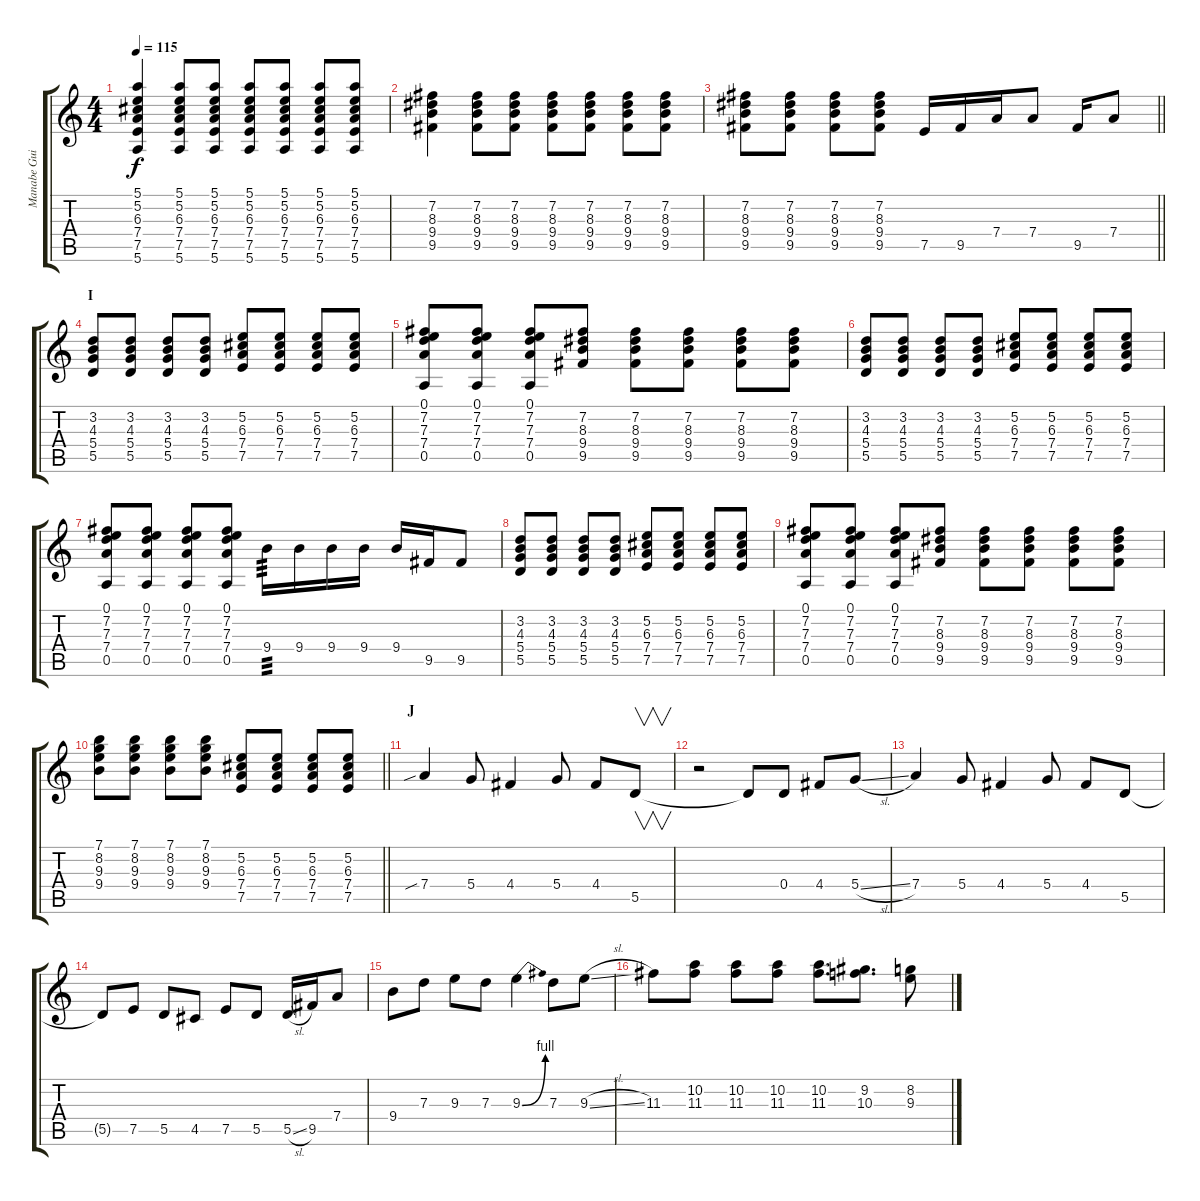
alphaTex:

\track ("Manabe Guitar" "Manabe Gui") {instrument overdrivenguitar}
\staff {score tabs}
\tuning (E4 B3 G3 D3 A2 E2) {hide}
\ts (4 4)
\tempo 115
\clef g2
\ks c
(5.1 5.2 6.3 7.4 7.5 5.6).4{dy f} (5.1 5.2 6.3 7.4 7.5 5.6).8 (5.1 5.2 6.3 7.4 7.5 5.6).8 (5.1 5.2 6.3 7.4 7.5 5.6).8 (5.1 5.2 6.3 7.4 7.5 5.6).8 (5.1 5.2 6.3 7.4 7.5 5.6).8 (5.1 5.2 6.3 7.4 7.5 5.6).8 |
(7.2 8.3 9.4 9.5).4 (7.2 8.3 9.4 9.5).8 (7.2 8.3 9.4 9.5).8 (7.2 8.3 9.4 9.5).8 (7.2 8.3 9.4 9.5).8 (7.2 8.3 9.4 9.5).8 (7.2 8.3 9.4 9.5).8 |
\barLineRight lightlight
(7.2 8.3 9.4 9.5).8 (7.2 8.3 9.4 9.5).8 (7.2 8.3 9.4 9.5).8 (7.2 8.3 9.4 9.5).8 7.5.16 9.5.16 7.4.16 7.4.8 9.5.16 7.4.8 |
\section ("" "I")
(3.2 4.3 5.4 5.5).8 (3.2 4.3 5.4 5.5).8 (3.2 4.3 5.4 5.5).8 (3.2 4.3 5.4 5.5).8 (5.2 6.3 7.4 7.5).8 (5.2 6.3 7.4 7.5).8 (5.2 6.3 7.4 7.5).8 (5.2 6.3 7.4 7.5).8 |
(0.1 7.2 7.3 7.4 0.5).8 (0.1 7.2 7.3 7.4 0.5).8 (0.1 7.2 7.3 7.4 0.5).8 (7.2 8.3 9.4 9.5).8 (7.2 8.3 9.4 9.5).8 (7.2 8.3 9.4 9.5).8 (7.2 8.3 9.4 9.5).8 (7.2 8.3 9.4 9.5).8 |
(3.2 4.3 5.4 5.5).8 (3.2 4.3 5.4 5.5).8 (3.2 4.3 5.4 5.5).8 (3.2 4.3 5.4 5.5).8 (5.2 6.3 7.4 7.5).8 (5.2 6.3 7.4 7.5).8 (5.2 6.3 7.4 7.5).8 (5.2 6.3 7.4 7.5).8 |
(0.1 7.2 7.3 7.4 0.5).8 (0.1 7.2 7.3 7.4 0.5).8 (0.1 7.2 7.3 7.4 0.5).8 (0.1 7.2 7.3 7.4 0.5).8 9.4.16{tp 3} 9.4.16 9.4.16 9.4.16 9.4.16 9.5.16 9.5.8 |
(3.2 4.3 5.4 5.5).8 (3.2 4.3 5.4 5.5).8 (3.2 4.3 5.4 5.5).8 (3.2 4.3 5.4 5.5).8 (5.2 6.3 7.4 7.5).8 (5.2 6.3 7.4 7.5).8 (5.2 6.3 7.4 7.5).8 (5.2 6.3 7.4 7.5).8 |
(0.1 7.2 7.3 7.4 0.5).8 (0.1 7.2 7.3 7.4 0.5).8 (0.1 7.2 7.3 7.4 0.5).8 (7.2 8.3 9.4 9.5).8 (7.2 8.3 9.4 9.5).8 (7.2 8.3 9.4 9.5).8 (7.2 8.3 9.4 9.5).8 (7.2 8.3 9.4 9.5).8 |
\barLineRight lightlight
(7.1 8.2 9.3 9.4).8 (7.1 8.2 9.3 9.4).8 (7.1 8.2 9.3 9.4).8 (7.1 8.2 9.3 9.4).8 (5.2 6.3 7.4 7.5).8 (5.2 6.3 7.4 7.5).8 (5.2 6.3 7.4 7.5).8 (5.2 6.3 7.4 7.5).8 |
\section ("" "J")
7.4{sib}.4 5.4.8 4.4.4 5.4.8 4.4.8 5.5.8{v} |
r.2 5.5{t}.8 0.4.8 4.4.8 5.4{sl}.8 |
7.4.4 5.4.8 4.4.4 5.4.8 4.4.8 5.5.8 |
5.5{t}.8 7.5.8 5.5.8 4.5.8 7.5.8 5.5.8 5.5{sl}.16 9.5.16 7.4.8 |
9.4.8 7.3.8 9.3.8 7.3.8 9.3{be (bend 0 0 60 4)}.4 7.3.8 9.3{sl}.8 |
11.3.8 (10.2 11.3).8 (10.2 11.3).8 (10.2 11.3).8 (10.2 11.3).8{d} (9.2 10.3).8{d} (8.2 9.3).8
